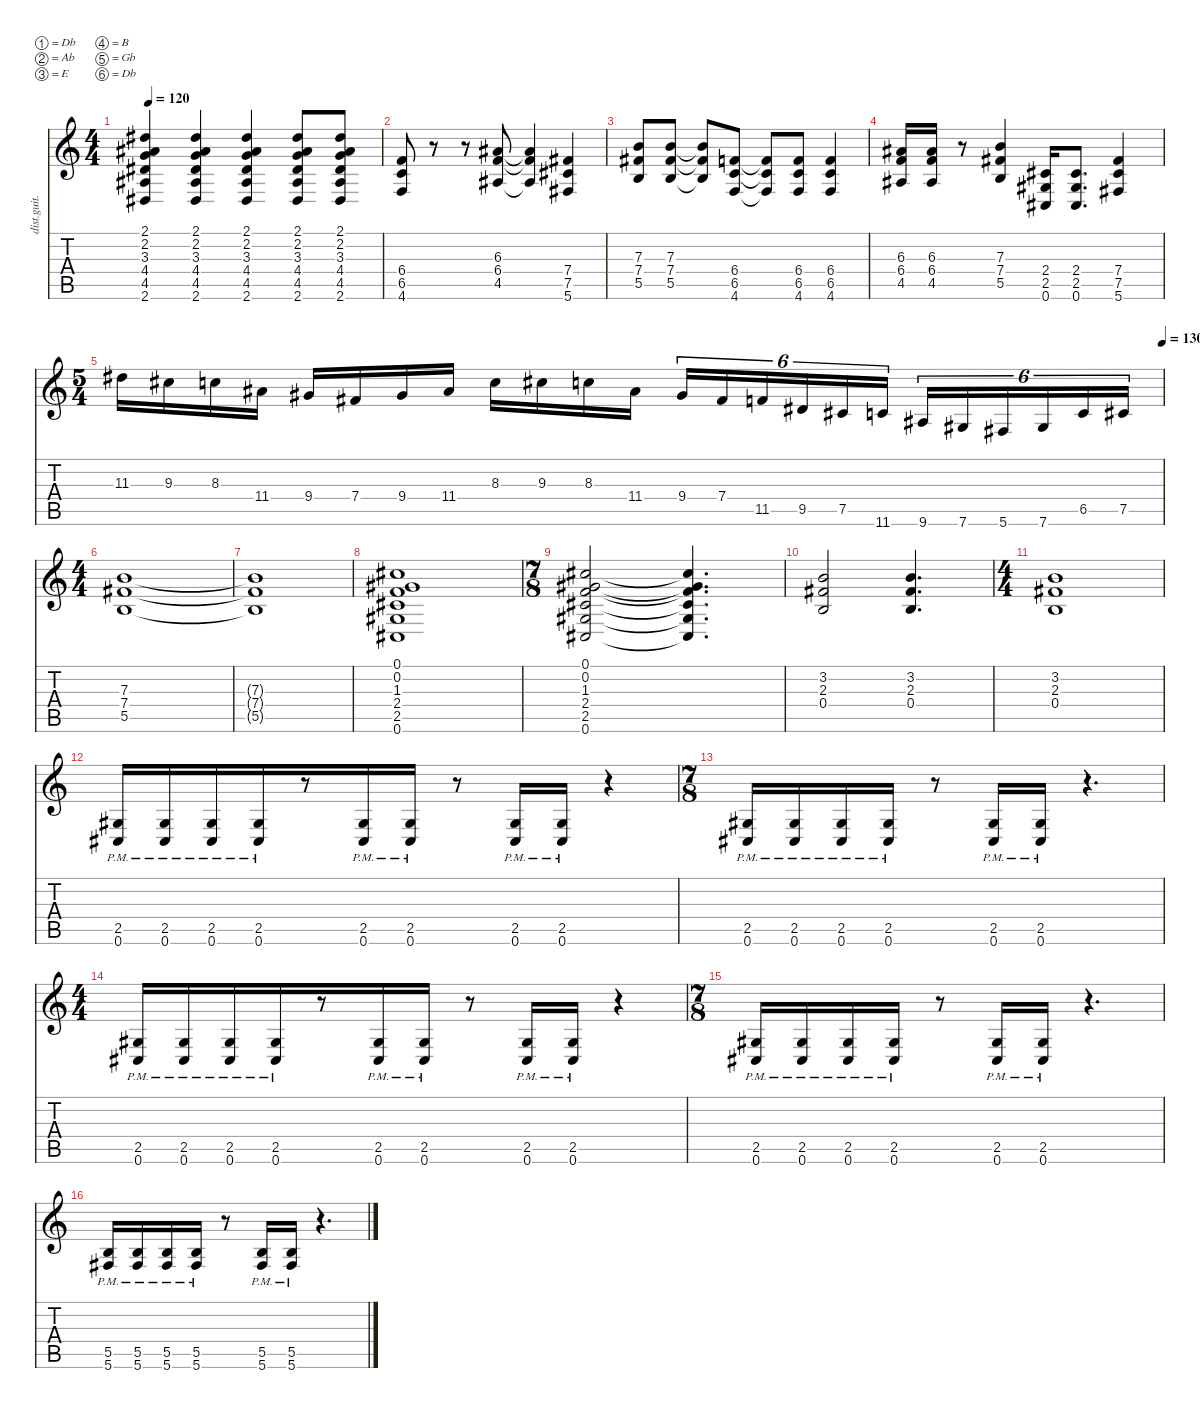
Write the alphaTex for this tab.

\defaultSystemsLayout 4
\hideDynamics
\bracketExtendMode nobrackets
\otherSystemsTrackNameOrientation horizontal
\track ("P. Waggoner Gtr." "dist.guit.") {instrument distortionguitar}
\staff {score tabs}
\tuning (Db4 Ab3 E3 B2 Gb2 Db2)
\ts (4 4)
\tempo 120
\clef g2
\ks c
(2.1{acc #} 2.2{acc #} 3.3 4.4{acc #} 4.5{acc #} 2.6{acc #}).4{dy f beam Up} (2.1{acc #} 2.2{acc #} 3.3 4.4{acc #} 4.5{acc #} 2.6{acc #}).4{beam Up} (2.1{acc #} 2.2{acc #} 3.3 4.4{acc #} 4.5{acc #} 2.6{acc #}).4{beam Up} (2.1{acc #} 2.2{acc #} 3.3 4.4{acc #} 4.5{acc #} 2.6{acc #}).8{beam Up} (2.1{acc #} 2.2{acc #} 3.3 4.4{acc #} 4.5{acc #} 2.6{acc #}).8{beam Up} |
(6.4 6.5 4.6).8{beam Up} r.8{beam Up} r.8{beam Up} (6.3{acc #} 6.4 4.5{acc #}).8{beam Up} (6.3{t acc #} 6.4{t} 4.5{t acc #}).4{beam Up} (7.4{acc #} 7.5{acc #} 5.6{acc #}).4{beam Up} |
(7.3 7.4{acc #} 5.5).8{beam Up} (7.3 7.4{acc #} 5.5).8{beam Up} (7.3{t} 7.4{t acc #} 5.5{t}).8{beam Up} (6.4 6.5 4.6).8{beam Up} (6.4{t} 6.5{t} 4.6{t}).8{beam Up} (6.4 6.5 4.6).8{beam Up} (6.4 6.5 4.6).4{beam Up} |
(6.3{acc #} 6.4 4.5{acc #}).16{beam Up} (6.3{acc #} 6.4 4.5{acc #}).16{beam Up} r.8{beam Up} (7.3 7.4{acc #} 5.5).4{beam Up} (2.4{acc #} 2.5{acc #} 0.6{acc #}).16{beam Up} (2.4{acc #} 2.5{acc #} 0.6{acc #}).8{d beam Up} (7.4{acc #} 7.5{acc #} 5.6{acc #}).4{beam Up} |
\ts (5 4)
\beaming (8 2 2 2 4)
\tempo (130 1)
11.3{acc #}.16{beam Down} 9.3{acc #}.16{beam Down} 8.3.16{beam Down} 11.4{acc #}.16{beam Down} 9.4{acc #}.16{beam Up} 7.4{acc #}.16{beam Up} 9.4{acc #}.16{beam Up} 11.4{acc #}.16{beam Up} 8.3.16{beam Down} 9.3{acc #}.16{beam Down} 8.3.16{beam Down} 11.4{acc #}.16{beam Down} 9.4{acc #}.16{tu (6 4) beam Up} 7.4{acc #}.16{tu (6 4) beam Up} 11.5.16{tu (6 4) beam Up} 9.5{acc #}.16{tu (6 4) beam Up} 7.5{acc #}.16{tu (6 4) beam Up} 11.6.16{tu (6 4) beam Up} 9.6{acc #}.16{tu (6 4) beam Up} 7.6{acc #}.16{tu (6 4) beam Up} 5.6{acc #}.16{tu (6 4) beam Up} 7.6{acc #}.16{tu (6 4) beam Up} 6.5.16{tu (6 4) beam Up} 7.5{acc #}.16{tu (6 4) beam Up} |
\ts (4 4)
\beaming (8 4 4)
(7.3 7.4{acc #} 5.5).1{beam Up} |
(7.3{t} 7.4{t acc #} 5.5{t}).1{beam Up} |
(0.1{acc #} 0.2{acc #} 1.3 2.4{acc #} 2.5{acc #} 0.6{acc #}).1{beam Up} |
\ts (7 8)
\beaming (8 2 2 3)
(0.1{acc #} 0.2{acc #} 1.3 2.4{acc #} 2.5{acc #} 0.6{acc #}).2{beam Up} (0.1{t acc #} 0.2{t acc #} 1.3{t} 2.4{t acc #} 2.5{t acc #} 0.6{t acc #}).4{d beam Up} |
(3.2 2.3{acc #} 0.4).2{beam Up} (3.2 2.3{acc #} 0.4).4{d beam Up} |
\ts (4 4)
\beaming (8 4 4)
(3.2 2.3{acc #} 0.4).1{beam Up} |
(2.5{pm acc #} 0.6{pm acc #}).16{beam Up} (2.5{pm acc #} 0.6{pm acc #}).16{beam Up} (2.5{pm acc #} 0.6{pm acc #}).16{beam Up} (2.5{pm acc #} 0.6{pm acc #}).16{beam Up} r.8{beam Up} (2.5{pm acc #} 0.6{pm acc #}).16{beam Up} (2.5{pm acc #} 0.6{pm acc #}).16{beam Up} r.8{beam Up} (2.5{pm acc #} 0.6{pm acc #}).16{beam Up} (2.5{pm acc #} 0.6{pm acc #}).16{beam Up} r.4{beam Up} |
\ts (7 8)
\beaming (8 2 2 3)
(2.5{pm acc #} 0.6{pm acc #}).16{beam Up} (2.5{pm acc #} 0.6{pm acc #}).16{beam Up} (2.5{pm acc #} 0.6{pm acc #}).16{beam Up} (2.5{pm acc #} 0.6{pm acc #}).16{beam Up} r.8{beam Up} (2.5{pm acc #} 0.6{pm acc #}).16{beam Up} (2.5{pm acc #} 0.6{pm acc #}).16{beam Up} r.4{d beam Up} |
\ts (4 4)
\beaming (8 4 4)
(2.5{pm acc #} 0.6{pm acc #}).16{beam Up} (2.5{pm acc #} 0.6{pm acc #}).16{beam Up} (2.5{pm acc #} 0.6{pm acc #}).16{beam Up} (2.5{pm acc #} 0.6{pm acc #}).16{beam Up} r.8{beam Up} (2.5{pm acc #} 0.6{pm acc #}).16{beam Up} (2.5{pm acc #} 0.6{pm acc #}).16{beam Up} r.8{beam Up} (2.5{pm acc #} 0.6{pm acc #}).16{beam Up} (2.5{pm acc #} 0.6{pm acc #}).16{beam Up} r.4{beam Up} |
\ts (7 8)
\beaming (8 2 2 3)
(2.5{pm acc #} 0.6{pm acc #}).16{beam Up} (2.5{pm acc #} 0.6{pm acc #}).16{beam Up} (2.5{pm acc #} 0.6{pm acc #}).16{beam Up} (2.5{pm acc #} 0.6{pm acc #}).16{beam Up} r.8{beam Up} (2.5{pm acc #} 0.6{pm acc #}).16{beam Up} (2.5{pm acc #} 0.6{pm acc #}).16{beam Up} r.4{d beam Up} |
(5.5{pm} 5.6{pm acc #}).16{beam Up} (5.5{pm} 5.6{pm acc #}).16{beam Up} (5.5{pm} 5.6{pm acc #}).16{beam Up} (5.5{pm} 5.6{pm acc #}).16{beam Up} r.8{beam Up} (5.5{pm} 5.6{pm acc #}).16{beam Up} (5.5{pm} 5.6{pm acc #}).16{beam Up} r.4{d beam Up}
